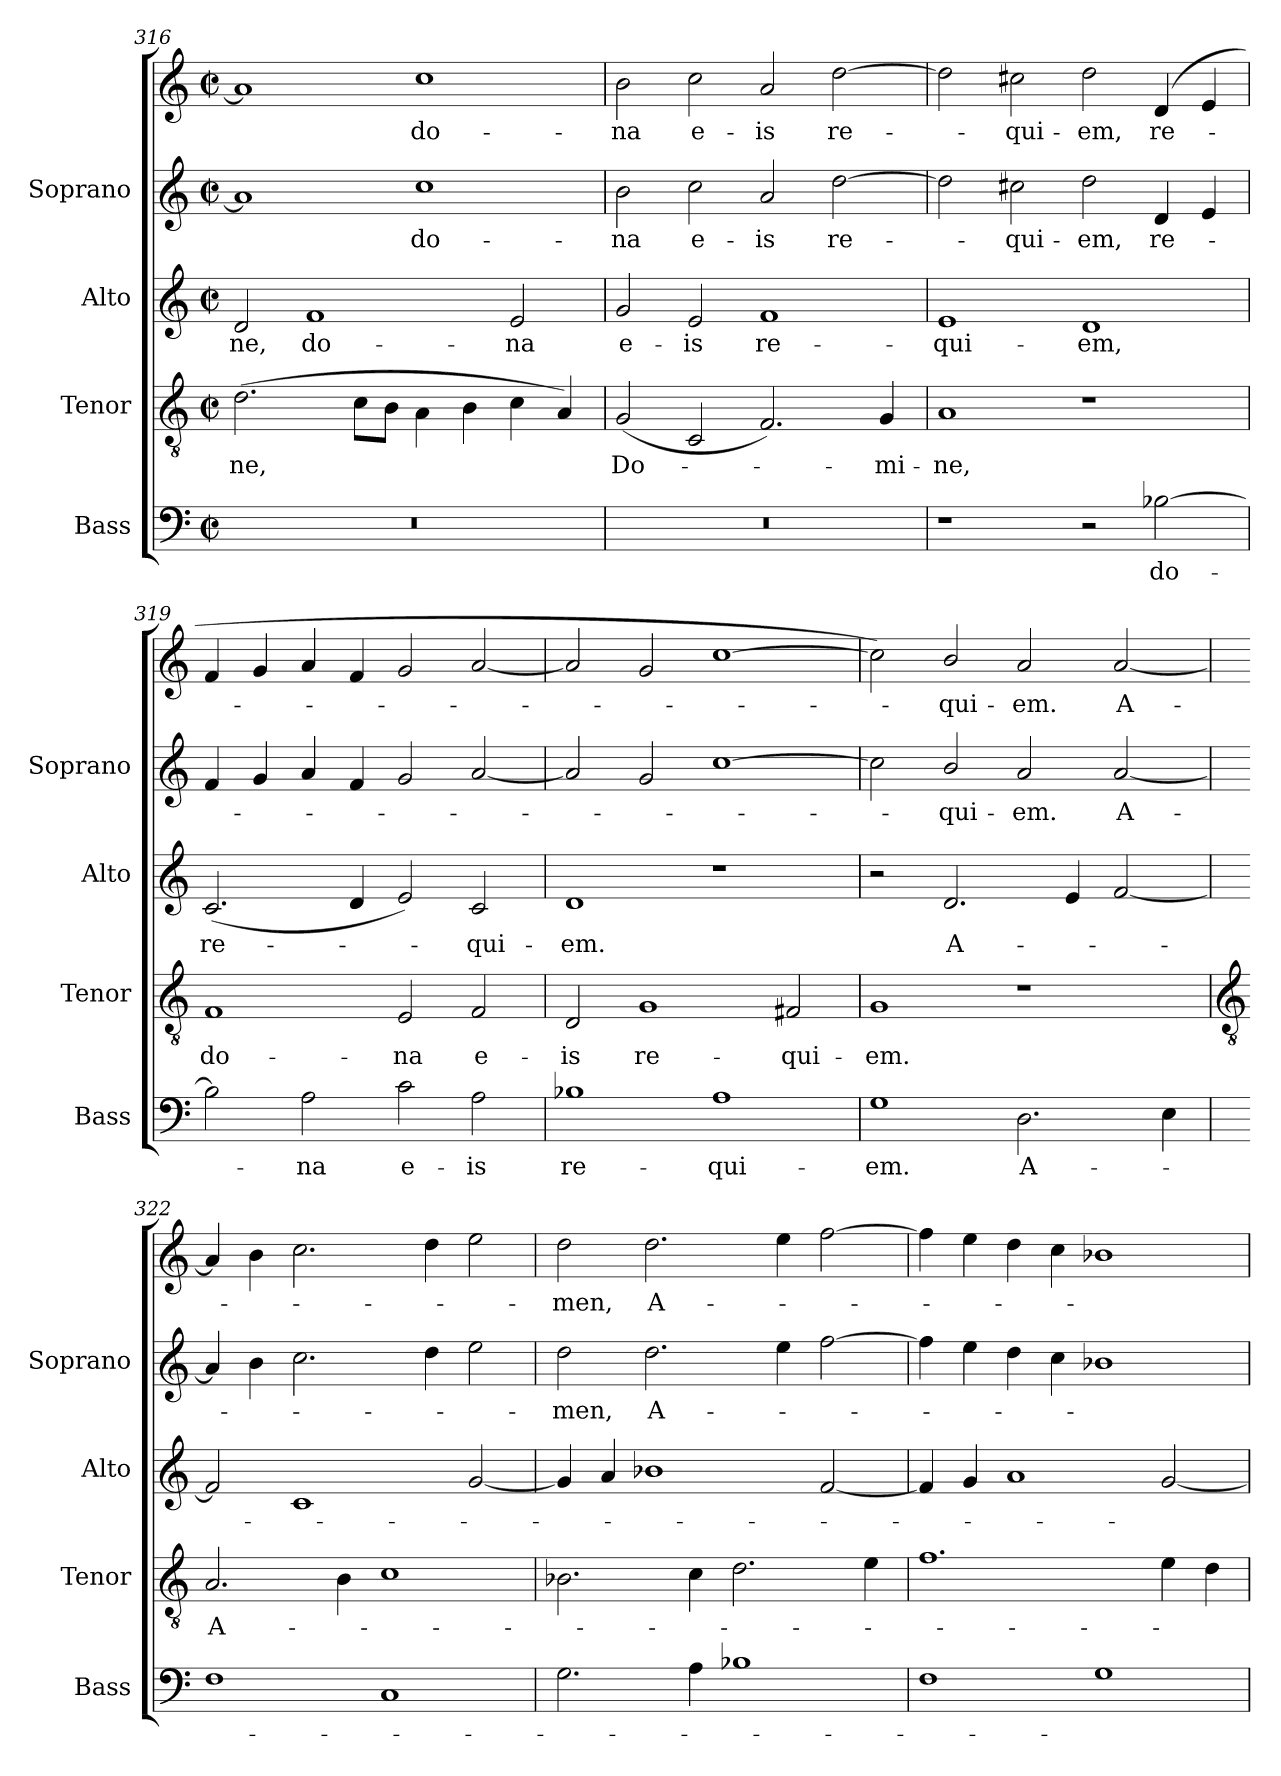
**kern	**text	**kern	**text	**kern	**text	**kern	**text	**kern	**text
*part4	*part4	*part3	*part3	*part2	*part2	*part1	*part1	*part1	*part1
*staff5	*staff5	*staff4	*staff4	*staff3	*staff3	*staff2	*staff2	*staff1	*staff1
*I"Bass	*	*I"Tenor	*	*I"Alto	*	*I"Soprano	*	*	*
*I'Bass	*	*I'Tenor	*	*I'Alto	*	*I'Soprano	*	*	*
!!LO:LB:g=z
*clefF4	*	*clefGv2	*	*clefG2	*	*clefG2	*	*clefG2	*
*k[]	*	*k[]	*	*k[]	*	*k[]	*	*k[]	*
*C:	*	*C:	*	*C:	*	*C:	*	*C:	*
*M4/2	*	*M4/2	*	*M4/2	*	*M4/2	*	*M4/2	*
*met(c|)	*	*met(c|)	*	*met(c|)	*	*met(c|)	*	*met(c|)	*
=316	=316	=316	=316	=316	=316	=316	=316	=316	=316
!	!	!	!LO:LY:b	!	!LO:LY:b	!	!	!	!
0r	.	(>2.d	-ne,	2d	-ne,	1a]	.	1a]	.
!	!	!	!	!	!LO:LY:b	!	!	!	!
.	.	.	.	1f	do-	.	.	.	.
.	.	8cL	.	.	.	.	.	.	.
.	.	8BJ	.	.	.	.	.	.	.
!	!	!	!	!	!	!	!LO:LY:b	!	!LO:LY:b
.	.	4A\	.	.	.	1cc	do-	1cc	do-
.	.	4B	.	.	.	.	.	.	.
!	!	!	!	!	!LO:LY:b	!	!	!	!
.	.	4c	.	2e	-na	.	.	.	.
.	.	4A)	.	.	.	.	.	.	.
=317	=317	=317	=317	=317	=317	=317	=317	=317	=317
!	!	!	!LO:LY:b	!	!LO:LY:b	!	!LO:LY:b	!	!LO:LY:b
0r	.	(<2G	Do-	2g	e-	2b	-na	2b	-na
!	!	!	!	!	!LO:LY:b	!	!LO:LY:b	!	!LO:LY:b
.	.	2C	.	2e	-is	2cc	e-	2cc	e-
!	!	!	!	!	!LO:LY:b	!	!LO:LY:b	!	!LO:LY:b
.	.	2.F)	.	1f	re-	2a	-is	2a	-is
!	!	!	!	!	!	!	!LO:LY:b	!	!LO:LY:b
.	.	.	.	.	.	[2dd	re-	[2dd	re-
!	!	!	!LO:LY:b	!	!	!	!	!	!
.	.	4G	mi-	.	.	.	.	.	.
=318	=318	=318	=318	=318	=318	=318	=318	=318	=318
!	!	!	!LO:LY:b	!	!LO:LY:b	!	!	!	!
1r	.	1A	-ne,	1e	-qui-	2dd]	.	2dd]	.
!	!	!	!	!	!	!	!LO:LY:b	!	!LO:LY:b
.	.	.	.	.	.	2cc#X	qui-	2cc#X	qui-
!	!	!	!	!	!LO:LY:b	!	!LO:LY:b	!	!LO:LY:b
2r	.	1r	.	1d	-em,	2dd	-em,	2dd	-em,
!	!LO:LY:b	!	!	!	!	!	!LO:LY:b	!	!LO:LY:b
[2B-X	do-	.	.	.	.	4d	re-	(<4d	re-
.	.	.	.	.	.	4e	.	4e	.
=319	=319	=319	=319	=319	=319	=319	=319	=319	=319
!	!	!	!LO:LY:b	!	!LO:LY:b	!	!	!	!
2B-]	.	1F	do-	(<2.c	re-	4f	.	4f	.
.	.	.	.	.	.	4g	.	4g	.
!	!LO:LY:b	!	!	!	!	!	!	!	!
2A	na	.	.	.	.	4a	.	4a	.
.	.	.	.	4d	.	4f	.	4f	.
!	!LO:LY:b	!	!LO:LY:b	!	!	!	!	!	!
2c	e-	2E	-na	2e)	.	2g	.	2g	.
!	!LO:LY:b	!	!LO:LY:b	!	!LO:LY:b	!	!	!	!
2A	-is	2F	e-	2c	qui-	[2a	.	[2a	.
=320	=320	=320	=320	=320	=320	=320	=320	=320	=320
!	!LO:LY:b	!	!LO:LY:b	!	!LO:LY:b	!	!	!	!
1B-X	re-	2D	-is	1d	-em.	2a]	.	2a]	.
!	!	!	!LO:LY:b	!	!	!	!	!	!
.	.	1G	re-	.	.	2g	.	2g	.
!	!LO:LY:b	!	!	!	!	!	!	!	!
1A	-qui-	.	.	1r	.	[1cc	.	[1cc	.
!	!	!	!LO:LY:b	!	!	!	!	!	!
.	.	2F#X	-qui-	.	.	.	.	.	.
=321	=321	=321	=321	=321	=321	=321	=321	=321	=321
!	!LO:LY:b	!	!LO:LY:b	!	!	!	!	!	!
1G	-em.	1G	-em.	2r	.	2cc]	.	2cc])	.
!	!	!	!	!	!LO:LY:b	!	!LO:LY:b	!	!LO:LY:b
.	.	.	.	2.d	A-	2b/	qui-	2b/	qui-
!	!LO:LY:b	!	!	!	!	!	!LO:LY:b	!	!LO:LY:b
2.D	A-	1r	.	.	.	2a	-em.	2a	-em.
.	.	.	.	4e	.	.	.	.	.
!	!	!	!	!	!	!	!LO:LY:b	!	!LO:LY:b
.	.	.	.	[2f	.	[2a	A-	[2a	A-
4E	.	.	.	.	.	.	.	.	.
!!LO:LB:g=z
=322	=322	=322	=322	=322	=322	=322	=322	=322	=322
*	*	*clefGv2	*	*	*	*	*	*	*
!	!	!	!LO:LY:b	!	!	!	!	!	!
1F	.	2.A	A-	2f]	.	4a]	.	4a]	.
.	.	.	.	.	.	4b	.	4b	.
.	.	.	.	1c	.	2.cc	.	2.cc	.
.	.	4B	.	.	.	.	.	.	.
1C	.	1c	.	.	.	.	.	.	.
.	.	.	.	.	.	4dd	.	4dd	.
.	.	.	.	[2g	.	2ee	.	2ee	.
=323	=323	=323	=323	=323	=323	=323	=323	=323	=323
!	!	!	!	!	!	!	!LO:LY:b	!	!LO:LY:b
2.G	.	2.B-X	.	4g]	.	2dd	men,	2dd	men,
.	.	.	.	4a	.	.	.	.	.
!	!	!	!	!	!	!	!LO:LY:b	!	!LO:LY:b
.	.	.	.	1b-X	.	2.dd	A-	2.dd	A-
4A	.	4c	.	.	.	.	.	.	.
1B-X	.	2.d	.	.	.	.	.	.	.
.	.	.	.	.	.	4ee	.	4ee	.
.	.	.	.	[2f	.	[2ff	.	[2ff	.
.	.	4e	.	.	.	.	.	.	.
=324	=324	=324	=324	=324	=324	=324	=324	=324	=324
1F	.	1.f	.	4f]	.	4ff]	.	4ff]	.
.	.	.	.	4g	.	4ee	.	4ee	.
.	.	.	.	1a	.	4dd	.	4dd	.
.	.	.	.	.	.	4cc	.	4cc	.
1G	.	.	.	.	.	1b-X	.	1b-X	.
.	.	4e	.	[2g	.	.	.	.	.
.	.	4d	.	.	.	.	.	.	.
=	=	=	=	=	=	=	=	=	=
*-	*-	*-	*-	*-	*-	*-	*-	*-	*-
